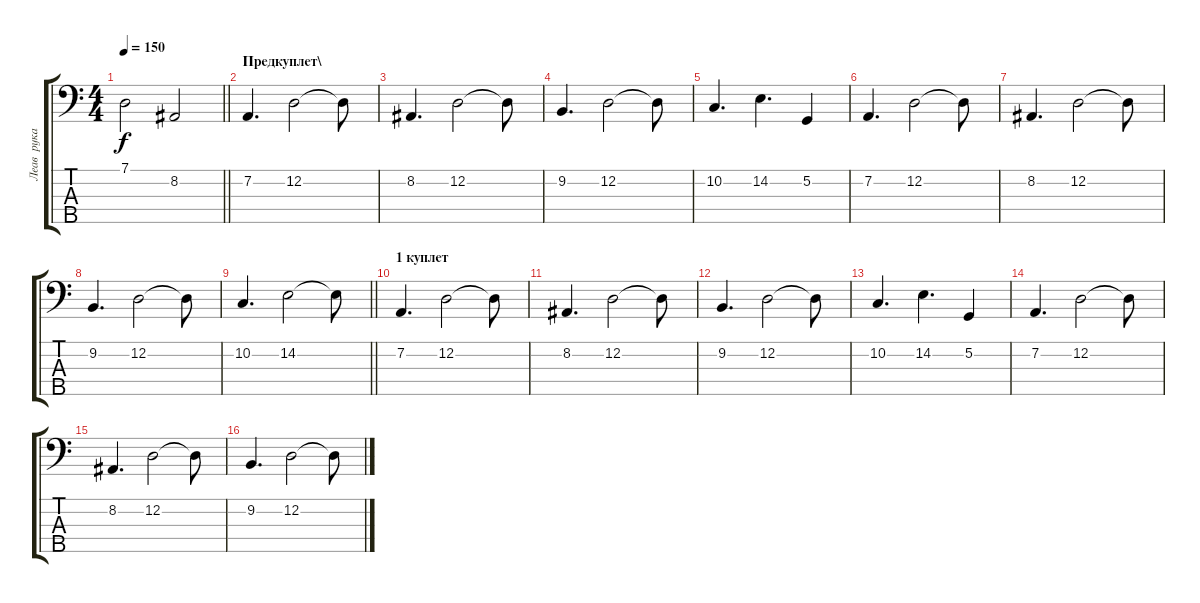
\track ("Леав  рука" "Леав  рука") {instrument stringensemble1}
\staff {score tabs}
\tuning (G2 D2 A1 E1 B0) {hide}
\ts (4 4)
\tempo 150
\clef f4
\barLineRight lightlight
\ks c
7.1{t}.2{dy f} 8.2.2 |
\section ("" "Предкуплет\\")
7.2.4{d} 12.2.2 12.2{t}.8 |
8.2.4{d} 12.2.2 12.2{t}.8 |
9.2.4{d} 12.2.2 12.2{t}.8 |
10.2.4{d} 14.2.4{d} 5.2.4 |
7.2.4{d} 12.2.2 12.2{t}.8 |
8.2.4{d} 12.2.2 12.2{t}.8 |
9.2.4{d} 12.2.2 12.2{t}.8 |
\barLineRight lightlight
10.2.4{d} 14.2.2 14.2{t}.8 |
\section ("" "1 куплет")
7.2.4{d} 12.2.2 12.2{t}.8 |
8.2.4{d} 12.2.2 12.2{t}.8 |
9.2.4{d} 12.2.2 12.2{t}.8 |
10.2.4{d} 14.2.4{d} 5.2.4 |
7.2.4{d} 12.2.2 12.2{t}.8 |
8.2.4{d} 12.2.2 12.2{t}.8 |
9.2.4{d} 12.2.2 12.2{t}.8
